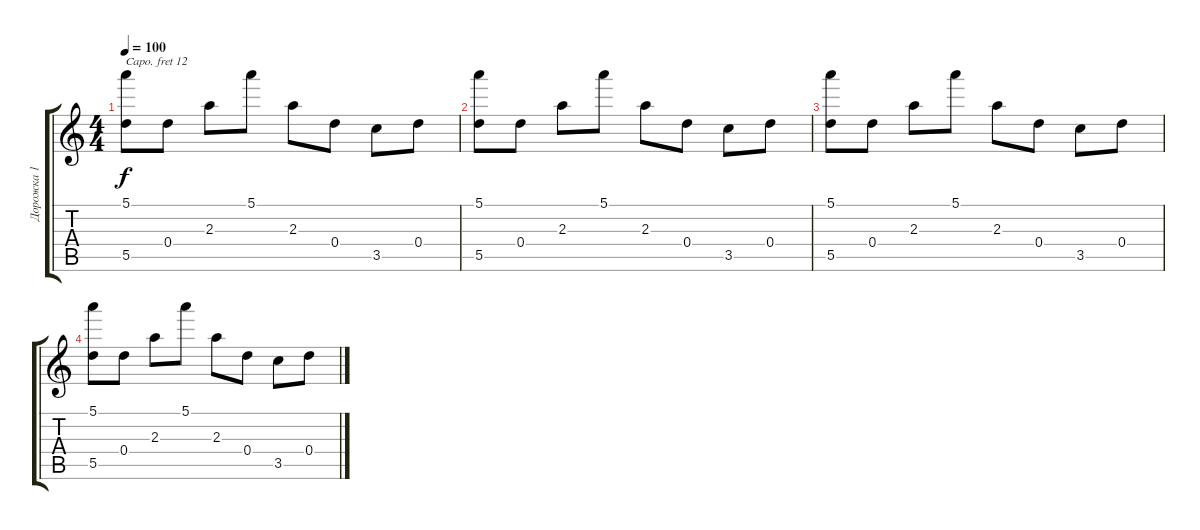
\track ("Дорожка 1" "Дорожка 1") {instrument acousticguitarsteel}
\staff {score tabs}
\capo 12
\tuning (E4 B3 G3 D3 A2 E2) {hide}
\ts (4 4)
\tempo 100
\clef g2
\ks c
(5.1 5.5).8{dy f volume 0} 0.4.8 2.3.8 5.1.8 2.3.8 0.4.8 3.5.8 0.4.8 |
(5.1 5.5).8 0.4.8 2.3.8 5.1.8 2.3.8 0.4.8 3.5.8 0.4.8 |
(5.1 5.5).8 0.4.8 2.3.8 5.1.8 2.3.8 0.4.8 3.5.8 0.4.8 |
(5.1 5.5).8 0.4.8 2.3.8 5.1.8 2.3.8 0.4.8 3.5.8 0.4.8
